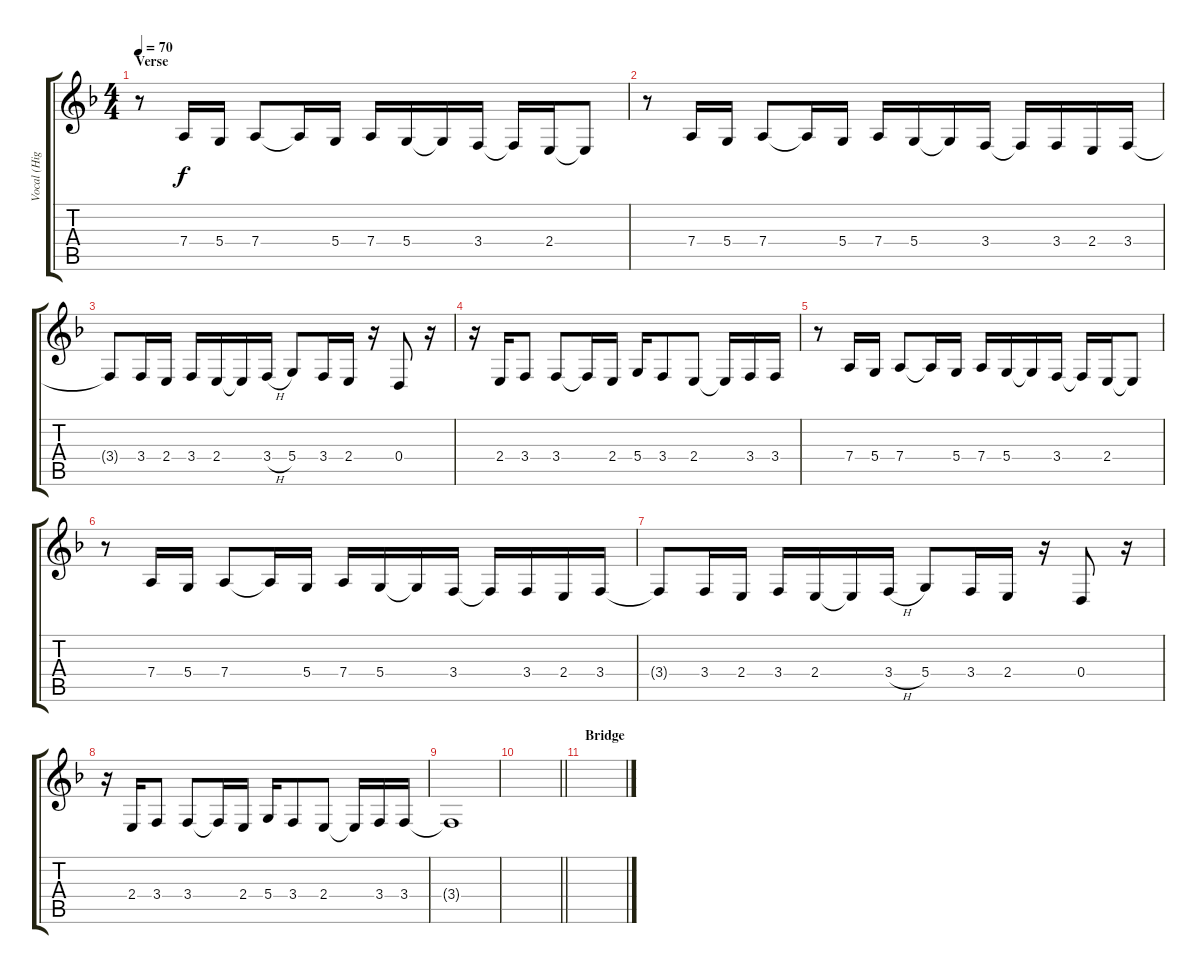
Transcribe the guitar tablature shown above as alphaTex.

\track ("Vocal (High)" "Vocal (Hig") {instrument synthvoice}
\staff {score tabs}
\tuning (E4 B3 G3 D3 A2 E2) {hide}
\ts (4 4)
\section ("" "Verse")
\tempo 70
\clef g2
\ks f
r.8{dy f} 7.4.16 5.4.16 7.4.8 7.4{t}.16 5.4.16 7.4.16 5.4.16 5.4{t}.16 3.4.16 3.4{t}.16 2.4.16 2.4{t}.8 |
r.8 7.4.16 5.4.16 7.4.8 7.4{t}.16 5.4.16 7.4.16 5.4.16 5.4{t}.16 3.4.16 3.4{t}.16 3.4.16 2.4.16 3.4.16 |
3.4{t}.8 3.4.16 2.4.16 3.4.16 2.4.16 2.4{t}.16 3.4{h}.16 5.4.8 3.4.16 2.4.16 r.16 0.4.8 r.16 |
r.16 2.4.16 3.4.8 3.4.8 3.4{t}.16 2.4.16 5.4.16 3.4.8 2.4.8 2.4{t}.16 3.4.16 3.4.16 |
r.8 7.4.16 5.4.16 7.4.8 7.4{t}.16 5.4.16 7.4.16 5.4.16 5.4{t}.16 3.4.16 3.4{t}.16 2.4.16 2.4{t}.8 |
r.8 7.4.16 5.4.16 7.4.8 7.4{t}.16 5.4.16 7.4.16 5.4.16 5.4{t}.16 3.4.16 3.4{t}.16 3.4.16 2.4.16 3.4.16 |
3.4{t}.8 3.4.16 2.4.16 3.4.16 2.4.16 2.4{t}.16 3.4{h}.16 5.4.8 3.4.16 2.4.16 r.16 0.4.8 r.16 |
r.16 2.4.16 3.4.8 3.4.8 3.4{t}.16 2.4.16 5.4.16 3.4.8 2.4.8 2.4{t}.16 3.4.16 3.4.16 |
3.4{t}.1 |
\barLineRight lightlight
|
\section ("" "Bridge")
